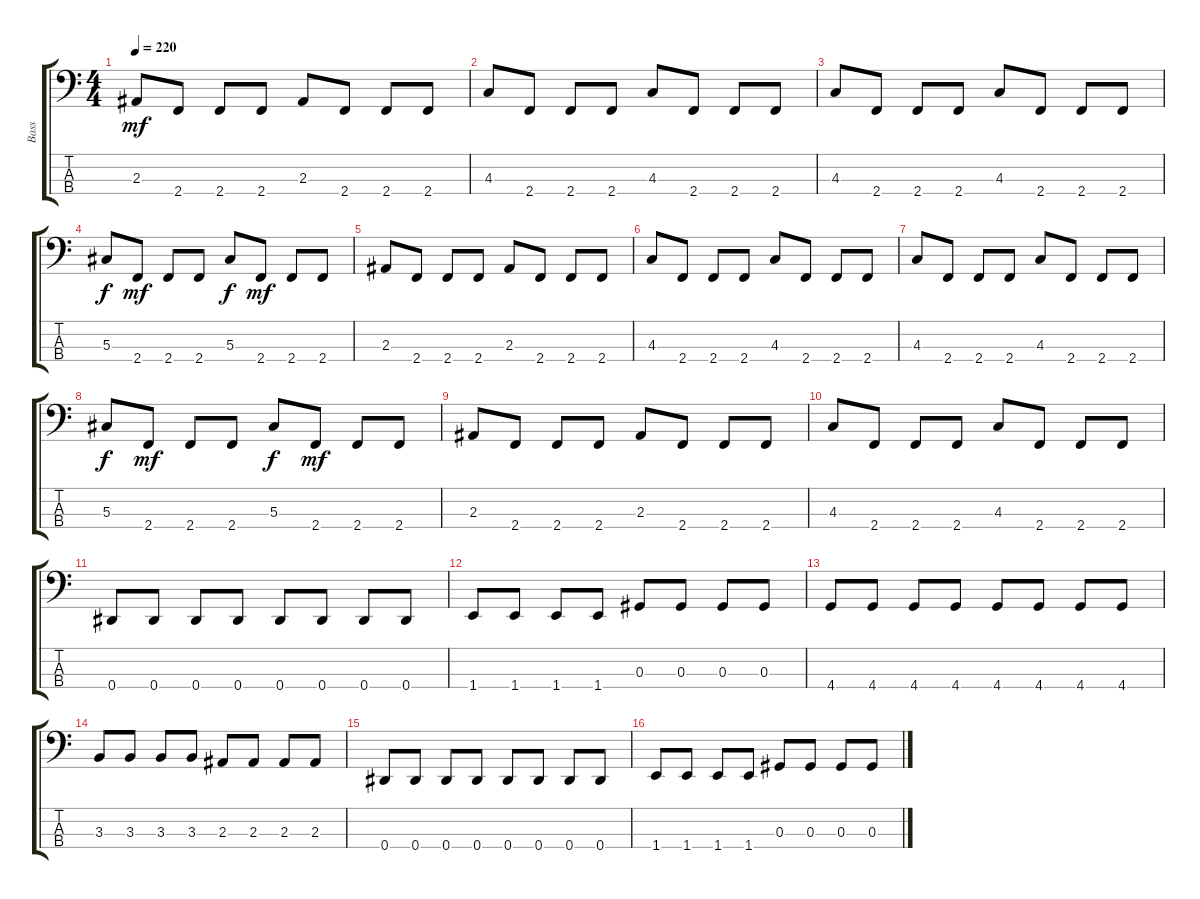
\track ("Bass" "Bass") {instrument electricbasspick}
\staff {score tabs}
\tuning (Gb2 Db2 Ab1 Eb1) {hide}
\ts (4 4)
\tempo 220
\clef f4
\ks c
2.3.8{dy mf} 2.4.8 2.4.8 2.4.8 2.3.8 2.4.8 2.4.8 2.4.8 |
4.3.8 2.4.8 2.4.8 2.4.8 4.3.8 2.4.8 2.4.8 2.4.8 |
4.3.8 2.4.8 2.4.8 2.4.8 4.3.8 2.4.8 2.4.8 2.4.8 |
5.3.8{dy f} 2.4.8{dy mf} 2.4.8 2.4.8 5.3.8{dy f} 2.4.8{dy mf} 2.4.8 2.4.8 |
2.3.8 2.4.8 2.4.8 2.4.8 2.3.8 2.4.8 2.4.8 2.4.8 |
4.3.8 2.4.8 2.4.8 2.4.8 4.3.8 2.4.8 2.4.8 2.4.8 |
4.3.8 2.4.8 2.4.8 2.4.8 4.3.8 2.4.8 2.4.8 2.4.8 |
5.3.8{dy f} 2.4.8{dy mf} 2.4.8 2.4.8 5.3.8{dy f} 2.4.8{dy mf} 2.4.8 2.4.8 |
2.3.8 2.4.8 2.4.8 2.4.8 2.3.8 2.4.8 2.4.8 2.4.8 |
4.3.8 2.4.8 2.4.8 2.4.8 4.3.8 2.4.8 2.4.8 2.4.8 |
0.4.8 0.4.8 0.4.8 0.4.8 0.4.8 0.4.8 0.4.8 0.4.8 |
1.4.8 1.4.8 1.4.8 1.4.8 0.3.8 0.3.8 0.3.8 0.3.8 |
4.4.8 4.4.8 4.4.8 4.4.8 4.4.8 4.4.8 4.4.8 4.4.8 |
3.3.8 3.3.8 3.3.8 3.3.8 2.3.8 2.3.8 2.3.8 2.3.8 |
0.4.8 0.4.8 0.4.8 0.4.8 0.4.8 0.4.8 0.4.8 0.4.8 |
1.4.8 1.4.8 1.4.8 1.4.8 0.3.8 0.3.8 0.3.8 0.3.8
